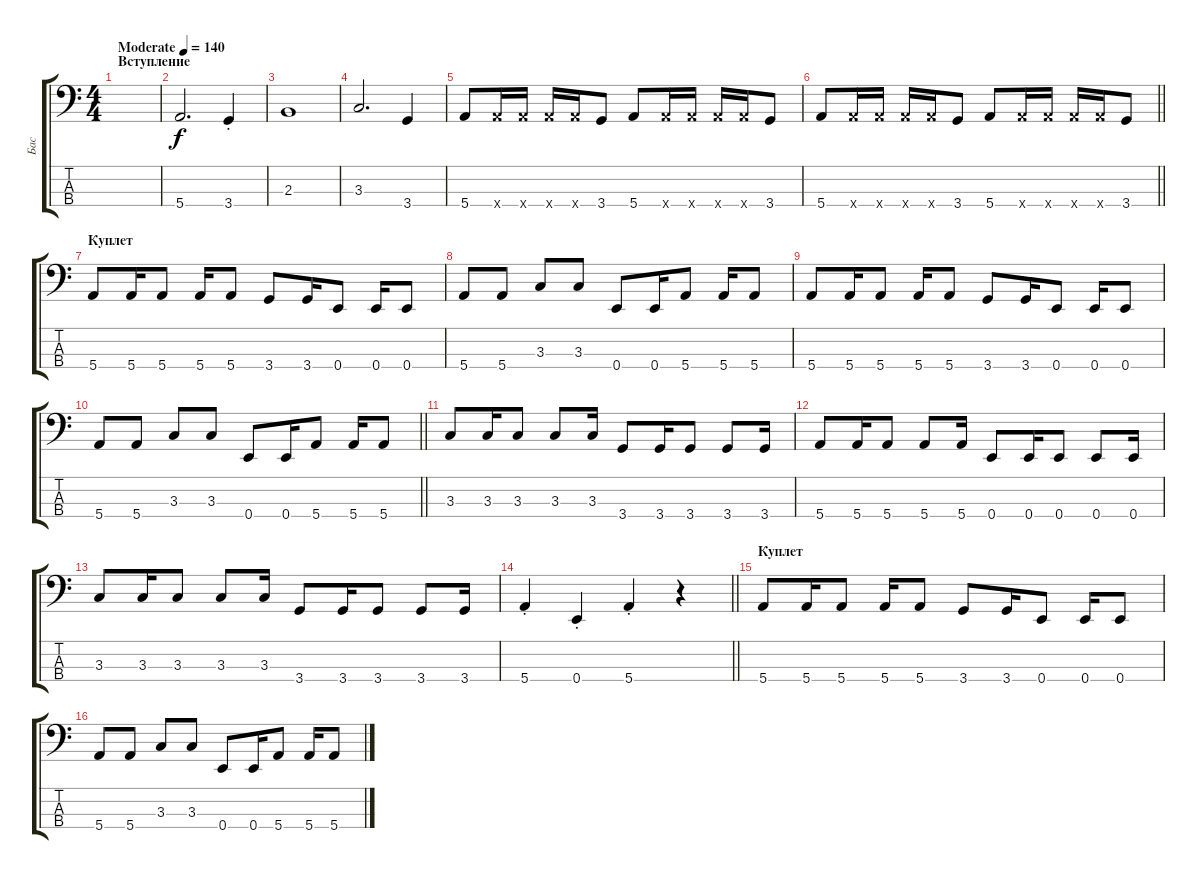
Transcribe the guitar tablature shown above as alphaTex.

\track ("Бас" "Бас") {instrument electricbassfinger}
\staff {score tabs}
\tuning (G2 D2 A1 E1) {hide}
\ts (4 4)
\section ("" "Вступление")
\tempo (140 "Moderate")
\clef f4
\ks c
|
5.4.2{d} 3.4{st}.4 |
2.3.1 |
3.3.2{d} 3.4.4 |
5.4.8 5.4{x}.16 5.4{x}.16 5.4{x}.16 5.4{x}.16 3.4.8 5.4.8 5.4{x}.16 5.4{x}.16 5.4{x}.16 5.4{x}.16 3.4.8 |
\barLineRight lightlight
5.4.8 5.4{x}.16 5.4{x}.16 5.4{x}.16 5.4{x}.16 3.4.8 5.4.8 5.4{x}.16 5.4{x}.16 5.4{x}.16 5.4{x}.16 3.4.8 |
\section ("" "Куплет")
5.4.8 5.4.16 5.4.8 5.4.16 5.4.8 3.4.8 3.4.16 0.4.8 0.4.16 0.4.8 |
5.4.8 5.4.8 3.3.8 3.3.8 0.4.8 0.4.16 5.4.8 5.4.16 5.4.8 |
5.4.8 5.4.16 5.4.8 5.4.16 5.4.8 3.4.8 3.4.16 0.4.8 0.4.16 0.4.8 |
\barLineRight lightlight
5.4.8 5.4.8 3.3.8 3.3.8 0.4.8 0.4.16 5.4.8 5.4.16 5.4.8 |
\section ("" " ")
3.3.8 3.3.16 3.3.8 3.3.8 3.3.16 3.4.8 3.4.16 3.4.8 3.4.8 3.4.16 |
5.4.8 5.4.16 5.4.8 5.4.8 5.4.16 0.4.8 0.4.16 0.4.8 0.4.8 0.4.16 |
3.3.8 3.3.16 3.3.8 3.3.8 3.3.16 3.4.8 3.4.16 3.4.8 3.4.8 3.4.16 |
\barLineRight lightlight
5.4{st}.4 0.4{st}.4 5.4{st}.4 r.4 |
\section ("" "Куплет")
5.4.8 5.4.16 5.4.8 5.4.16 5.4.8 3.4.8 3.4.16 0.4.8 0.4.16 0.4.8 |
5.4.8 5.4.8 3.3.8 3.3.8 0.4.8 0.4.16 5.4.8 5.4.16 5.4.8
